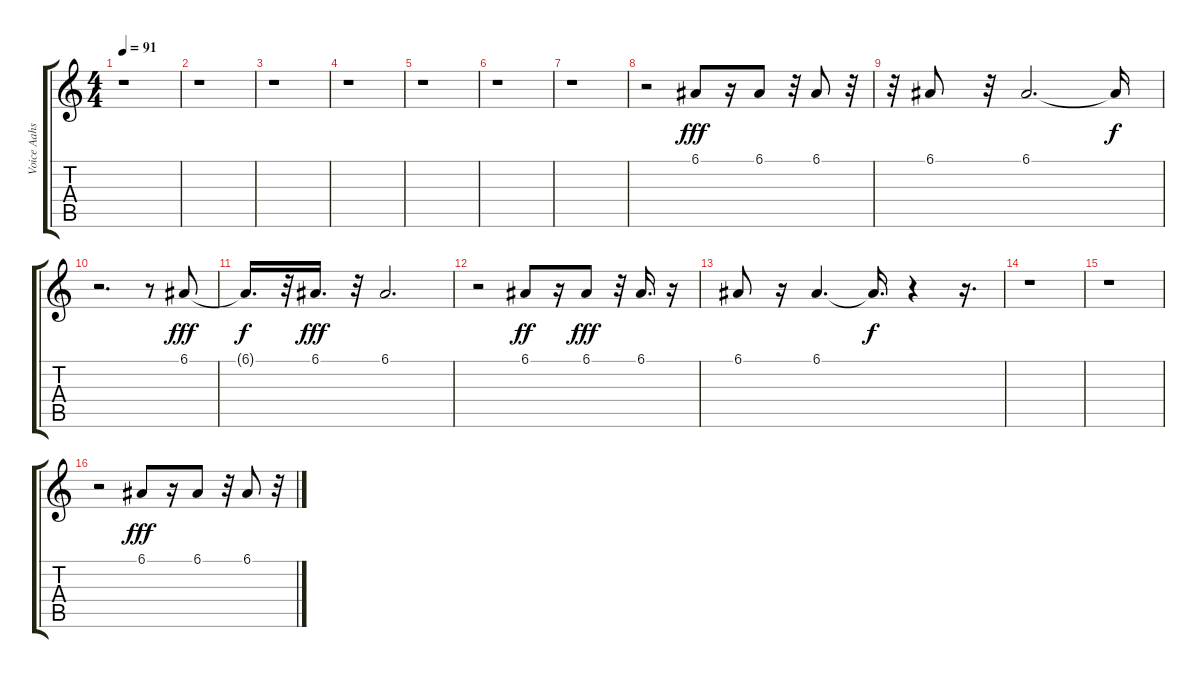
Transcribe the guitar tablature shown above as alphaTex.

\track ("Voice Aahs" "Voice Aahs") {instrument choiraahs}
\staff {score tabs}
\tuning (E4 B3 G3 D3 A2 E2) {hide}
\ts (4 4)
\tempo 91
\clef g2
\ks c
r.1{dy ff} |
r.1 |
r.1 |
r.1 |
r.1 |
r.1 |
r.1 |
r.2 6.1.8{dy fff} r.16 6.1.8 r.32 6.1.8 r.32 |
r.32 6.1.8 r.32 6.1.2{d} 6.1{t}.16{dy f} |
r.2{d} r.8 6.1.8{dy fff} |
6.1{t}.16{d dy f} r.32 6.1.16{d dy fff} r.32 6.1.2{d} |
r.2 6.1.8{dy ff} r.16 6.1.8{dy fff} r.32 6.1.16{d} r.16 |
6.1.8 r.16 6.1.4{d} 6.1{t}.16{d dy f} r.4 r.16{d} |
r.1 |
r.1 |
r.2 6.1.8{dy fff} r.16 6.1.8 r.32 6.1.8 r.32
